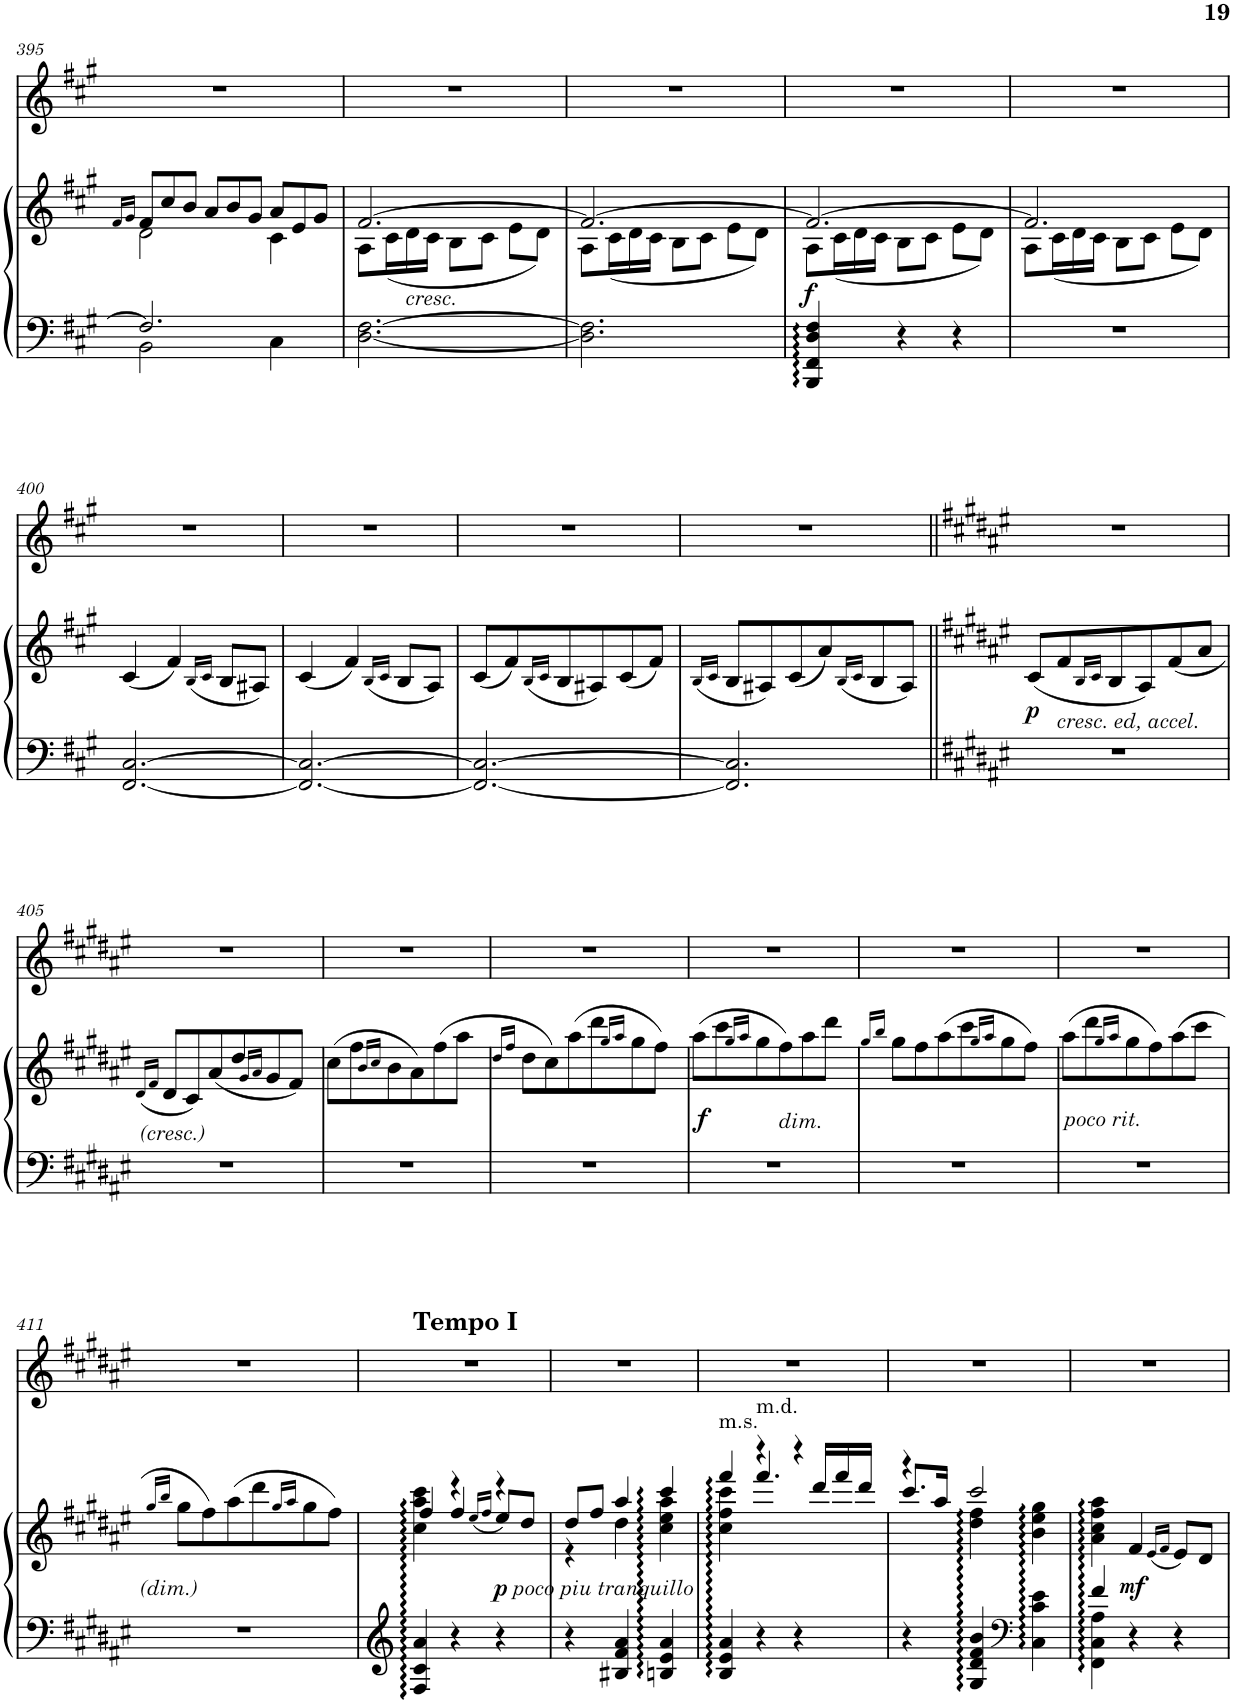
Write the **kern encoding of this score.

**kern	**kern	**kern	**dynam
*part1	*part1	*part1	*part1
*staff3	*staff2	*staff1	*staff1/2/3
*I"Piano	*	*	*
*I'Pno.	*	*	*
!!LO:PB:g=z
*clefG2	*clefG2	*clefG2	*
*k[f#c#g#]	*k[f#c#g#]	*k[f#c#g#]	*
*M3/4	*M3/4	*M3/4	*
=395	=395	=395	=395
.	16qf#/LL	.	.
.	16qg#/JJ	.	.
*^	*	*	*
*	*	*Xtuplet	*	*
*	*	*^	*	*
2BB\	2.F#/]	12f#/L	2d\	2.r	.
.	.	12cc#/	.	.	.
.	.	12b/J	.	.	.
.	.	12a/L	.	.	.
.	.	12b/	.	.	.
.	.	12g#/J	.	.	.
4C#\	.	12a/L	4c#\	.	.
.	.	12e/	.	.	.
.	.	12g#/J	.	.	.
*v	*v	*	*	*	*
=396	=396	=396	=396	=396
[2.D\ [2.F#\	[2.f#/	8A\L	2.r	.
.	.	24c#\L	.	.
!	!	!LO:TX:b:i:t=cresc.	!	!
.	.	24d\	.	.
.	.	24c#\JJ	.	.
.	.	8B\L	.	.
.	.	8c#\J	.	.
.	.	8e\L	.	.
.	.	8d\J	.	.
=397	=397	=397	=397	=397
2.D\] 2.F#\]	2.f#/_	8A\L	2.r	.
.	.	24c#\L	.	.
.	.	24d\	.	.
.	.	24c#\JJ	.	.
.	.	8B\L	.	.
.	.	8c#\J	.	.
.	.	8e\L	.	.
.	.	8d\J	.	.
=398	=398	=398	=398	=398
!	!	!	!	!LO:DY:b=2
4BBB/ 4FF#/ 4D/ 4F#/	2.f#/_	8A\L	2.r	f
.	.	24c#\L	.	.
.	.	24d\	.	.
.	.	24c#\JJ	.	.
4r	.	8B\L	.	.
.	.	8c#\J	.	.
4r	.	8e\L	.	.
.	.	8d\J	.	.
=399	=399	=399	=399	=399
2.r	2.f#/]	8A\L	2.r	.
.	.	24c#\L	.	.
.	.	24d\	.	.
.	.	24c#\JJ	.	.
.	.	8B\L	.	.
.	.	8c#\J	.	.
.	.	8e\L	.	.
.	.	8d\J	.	.
*	*v	*v	*	*
!!LO:LB:g=z
=400	=400	=400	=400
[2.FF#/ [2.C#/	4c#/	2.r	.
.	4f#/	.	.
.	16qB/LL	.	.
.	16qc#/JJ	.	.
.	8B/L	.	.
.	8A#X/J	.	.
=401	=401	=401	=401
2.FF#/_ 2.C#/_	4c#/	2.r	.
.	4f#/	.	.
.	16qB/LL	.	.
.	16qc#/JJ	.	.
.	8B/L	.	.
.	8A/J	.	.
=402	=402	=402	=402
2.FF#/_ 2.C#/_	8c#/L	2.r	.
.	8f#/	.	.
.	16qB/LL	.	.
.	16qc#/JJ	.	.
.	8B/	.	.
.	8A#X/	.	.
.	8c#/	.	.
.	8f#/J	.	.
=403	=403	=403	=403
.	16qB/LL	.	.
.	16qc#/JJ	.	.
2.FF#/] 2.C#/]	8B/L	2.r	.
.	8A#X/	.	.
.	8c#/	.	.
.	8a/	.	.
.	16qB/LL	.	.
.	16qc#/JJ	.	.
.	8B/	.	.
.	8A#/J	.	.
=404||	=404||	=404||	=404||
*k[f#c#g#d#a#e#]	*k[f#c#g#d#a#e#]	*k[f#c#g#d#a#e#]	*
!	!	!	!LO:DY:b=2
2.r	8c#/L	2.r	p
!	!LO:TX:b:i:t=cresc. ed, accel.	!	!
.	8f#/	.	.
.	16qB/LL	.	.
.	16qc#/JJ	.	.
.	8B/	.	.
.	8A#/	.	.
.	8f#/	.	.
.	8a#/J	.	.
!!LO:LB:g=z
=405	=405	=405	=405
.	16qd#/LL	.	.
.	16qf#/JJ	.	.
2.r	8d#/L	2.r	.
.	8c#/	.	.
.	8a#/	.	.
.	8dd#/	.	.
.	16qg#/LL	.	.
.	16qa#/JJ	.	.
.	8g#/	.	.
.	8f#/J	.	.
=406	=406	=406	=406
2.r	8cc#\L	2.r	.
.	8ff#\	.	.
.	16qb/LL	.	.
.	16qcc#/JJ	.	.
.	8b\	.	.
.	8a#\	.	.
.	8ff#\	.	.
.	8aa#\J	.	.
=407	=407	=407	=407
.	16qdd#/LL	.	.
.	16qff#/JJ	.	.
2.r	8dd#\L	2.r	.
.	8cc#\	.	.
.	8aa#\	.	.
.	8ddd#\	.	.
.	16qgg#/LL	.	.
.	16qaa#/JJ	.	.
.	8gg#\	.	.
.	8ff#\J	.	.
=408	=408	=408	=408
!	!	!	!LO:DY:b=2
2.r	8aa#\L	2.r	f
.	8ccc#\	.	.
.	16qgg#/LL	.	.
.	16qaa#/JJ	.	.
.	8gg#\	.	.
!	!LO:TX:b:i:t=dim.	!	!
.	8ff#\	.	.
.	8aa#\	.	.
.	8ddd#\J	.	.
=409	=409	=409	=409
.	16qgg#/LL	.	.
.	16qbb/JJ	.	.
2.r	8gg#\L	2.r	.
.	8ff#\	.	.
.	8aa#\	.	.
.	8ccc#\	.	.
.	16qgg#/LL	.	.
.	16qaa#/JJ	.	.
.	8gg#\	.	.
.	8ff#\J	.	.
=410	=410	=410	=410
!	!LO:TX:b:i:t=poco rit.	!	!
2.r	8aa#\L	2.r	.
.	8ddd#\	.	.
.	16qgg#/LL	.	.
.	16qaa#/JJ	.	.
.	8gg#\	.	.
.	8ff#\	.	.
.	8aa#\	.	.
.	8ccc#\J	.	.
!!LO:LB:g=z
=411	=411	=411	=411
.	16qgg#/LL	.	.
.	16qbb/JJ	.	.
2.r	8gg#\L	2.r	.
.	8ff#\	.	.
.	8aa#\	.	.
.	8ddd#\	.	.
.	16qgg#/LL	.	.
.	16qaa#/JJ	.	.
.	8gg#\	.	.
.	8ff#\J	.	.
=412	=412	=412	=412
*	*^	*	*
!	!	!	!LO:TX:a:B:t=Tempo I	!
4F#/ 4c#/ 4a#/	4cc#\ 4aa#\ 4ccc#\	4ff#/	2.r	.
!	!	!	!	!LO:DY:b=2
!	!	!	!	!LO:DY:n=1:b=2
4r	4r	4ff#/	.	p other-dynamics
.	.	16qee#/LL	.	.
.	.	16qff#/JJ	.	.
4r	4r	8ee#/L	.	.
.	.	8dd#/J	.	.
=413	=413	=413	=413	=413
4r	8dd#/L	4r	2.r	.
.	8ff#/J	.	.	.
4B#X/ 4f#/ 4a#/	4aa#/	4dd#\	.	.
4Bn/ 4e#/ 4a#/	4cc#\ 4ee#\ 4aa#\	4ccc#/	.	.
=414	=414	=414	=414	=414
!	!LO:TX:a:t=m.s.	!	!	!
4B/ 4e#/ 4a#/	4cc#\ 4ff#\ 4ccc#\	4fff#/	2.r	.
!	!LO:TX:a:t=m.d.	!	!	!
4r	4r	4.fff#/	.	.
4r	4r	.	.	.
.	.	24ddd#/LL	.	.
.	.	24fff#/	.	.
.	.	24ddd#/JJ	.	.
=415	=415	=415	=415	=415
4r	4r	8.ccc#/L	2.r	.
.	.	16aa#/Jk	.	.
4G#/ 4d#/ 4f#/ 4b/	4dd#\ 4ff#\	2ccc#/	.	.
*clefF4	*	*	*	*
4C#\ 4c#\ 4e#\	4b\ 4ee#\ 4gg#\	.	.	.
*	*v	*v	*	*
=416	=416	=416	=416
*^	*	*	*
4f#/	4FF#\ 4C#\ 4A#\	4a#\ 4cc#\ 4ff#\ 4aa#\	2.r	.
!	!	!	!	!LO:DY:b=2
2ryy	4r	4f#/	.	mf
.	.	16qe#/LL	.	.
.	.	16qf#/JJ	.	.
.	4r	8e#/L	.	.
.	.	8d#/J	.	.
*v	*v	*	*	*
=	=	=	=
*-	*-	*-	*-
